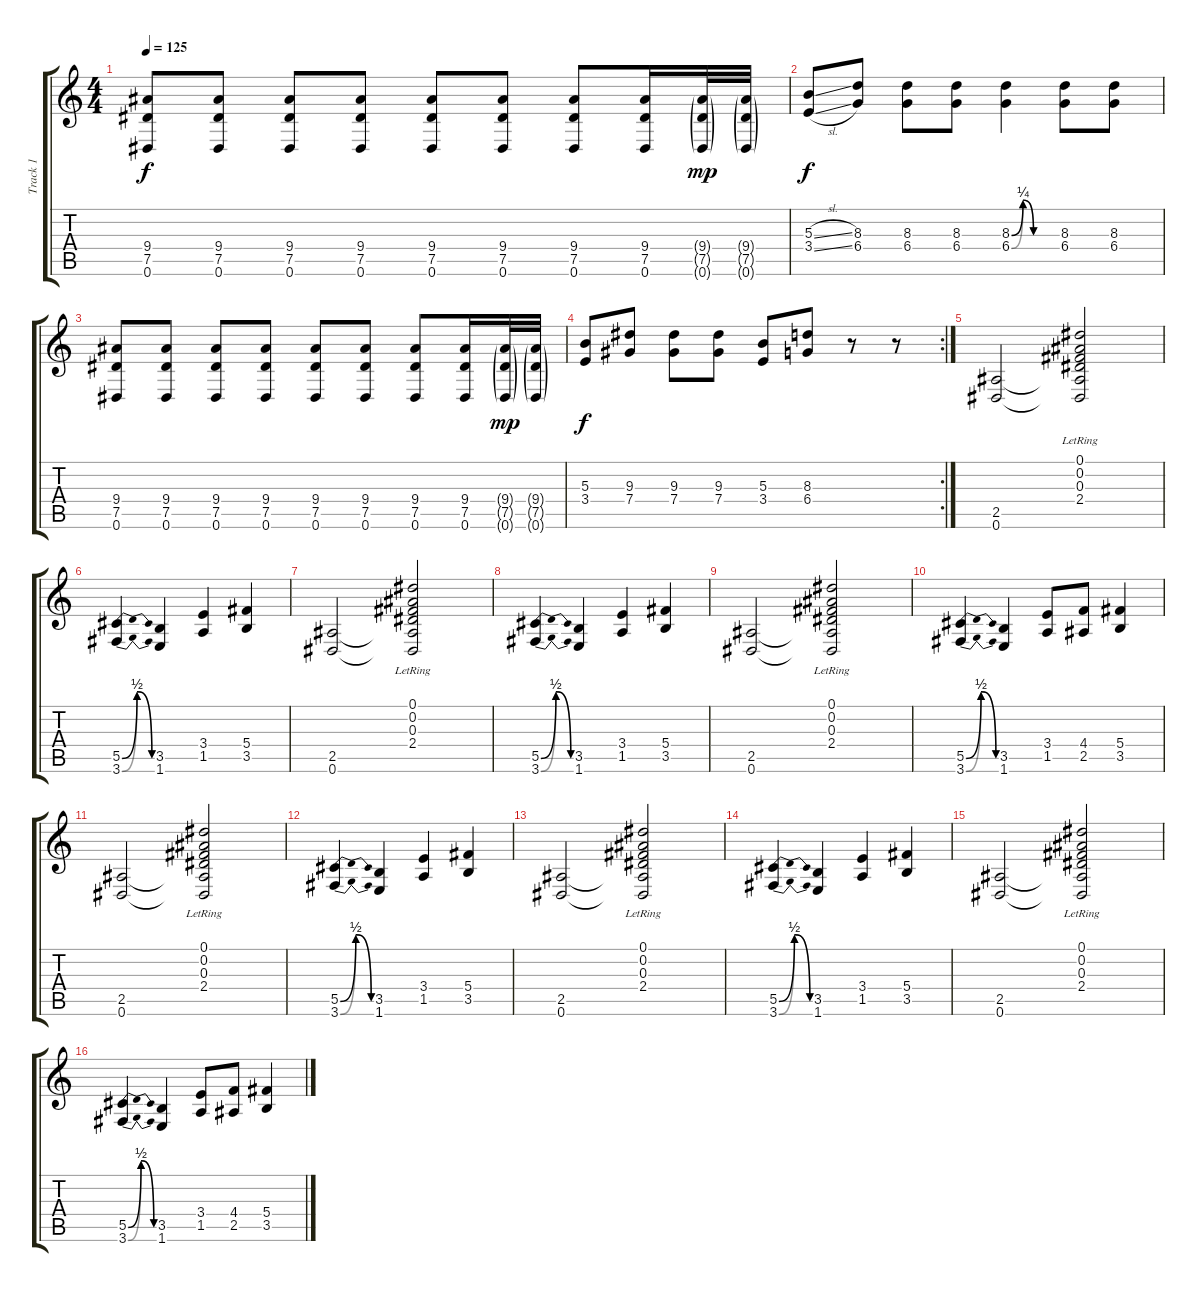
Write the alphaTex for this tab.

\track ("Track 1" "Track 1") {instrument distortionguitar}
\staff {score tabs}
\tuning (Eb4 Bb3 Gb3 Db3 Ab2 Eb2) {hide}
\ts (4 4)
\tempo 125
\clef g2
\ks c
(9.4 7.5 0.6).8{dy f} (9.4 7.5 0.6).8 (9.4 7.5 0.6).8 (9.4 7.5 0.6).8 (9.4 7.5 0.6).8 (9.4 7.5 0.6).8 (9.4 7.5 0.6).8 (9.4 7.5 0.6).16 (9.4{g} 7.5{g} 0.6{g}).32{dy mp} (9.4{g} 7.5{g} 0.6{g}).32 |
(5.3{sl} 3.4{sl}).8{dy f} (8.3 6.4).8 (8.3 6.4).8 (8.3 6.4).8 (8.3{be (custom 0 0 15 1 29 0 60 0)} 6.4{be (custom 0 0 15 1 29 0 60 0)}).4 (8.3 6.4).8 (8.3 6.4).8 |
(9.4 7.5 0.6).8 (9.4 7.5 0.6).8 (9.4 7.5 0.6).8 (9.4 7.5 0.6).8 (9.4 7.5 0.6).8 (9.4 7.5 0.6).8 (9.4 7.5 0.6).8 (9.4 7.5 0.6).16 (9.4{g} 7.5{g} 0.6{g}).32{dy mp} (9.4{g} 7.5{g} 0.6{g}).32 |
\rc 2
(5.3 3.4).8{dy f} (9.3 7.4).8 (9.3 7.4).8 (9.3 7.4).8 (5.3 3.4).8 (8.3 6.4).8 r.8 r.8 |
(2.5 0.6).2 (0.1{lr} 0.2{lr} 0.3{lr} 2.4 2.5{t} 0.6{t}).2 |
(5.5{be (bendrelease 0 0 15 2 30 2 60 0)} 3.6{be (bendrelease 0 0 14 2 30 2 60 0)}).4 (3.5 1.6).4 (3.4 1.5).4 (5.4 3.5).4 |
(2.5 0.6).2 (0.1{lr} 0.2{lr} 0.3{lr} 2.4{lr} 2.5{t} 0.6{t}).2 |
(5.5{be (bendrelease 0 0 15 2 30 2 60 0)} 3.6{be (bendrelease 0 0 14 2 30 2 60 0)}).4 (3.5 1.6).4 (3.4 1.5).4 (5.4 3.5).4 |
(2.5 0.6).2 (0.1{lr} 0.2{lr} 0.3{lr} 2.4{lr} 2.5{t} 0.6{t}).2 |
(5.5{be (bendrelease 0 0 15 2 30 2 60 0)} 3.6{be (bendrelease 0 0 14 2 30 2 60 0)}).4 (3.5 1.6).4 (3.4 1.5).8 (4.4 2.5).8 (5.4 3.5).4 |
(2.5 0.6).2 (0.1{lr} 0.2{lr} 0.3{lr} 2.4{lr} 2.5{t} 0.6{t}).2 |
(5.5{be (bendrelease 0 0 15 2 30 2 60 0)} 3.6{be (bendrelease 0 0 14 2 30 2 60 0)}).4 (3.5 1.6).4 (3.4 1.5).4 (5.4 3.5).4 |
(2.5 0.6).2 (0.1{lr} 0.2{lr} 0.3{lr} 2.4{lr} 2.5{t} 0.6{t}).2 |
(5.5{be (bendrelease 0 0 15 2 30 2 60 0)} 3.6{be (bendrelease 0 0 14 2 30 2 60 0)}).4 (3.5 1.6).4 (3.4 1.5).4 (5.4 3.5).4 |
(2.5 0.6).2 (0.1{lr} 0.2{lr} 0.3{lr} 2.4{lr} 2.5{t} 0.6{t}).2 |
(5.5{be (bendrelease 0 0 15 2 30 2 60 0)} 3.6{be (bendrelease 0 0 14 2 30 2 60 0)}).4 (3.5 1.6).4 (3.4 1.5).8 (4.4 2.5).8 (5.4 3.5).4
